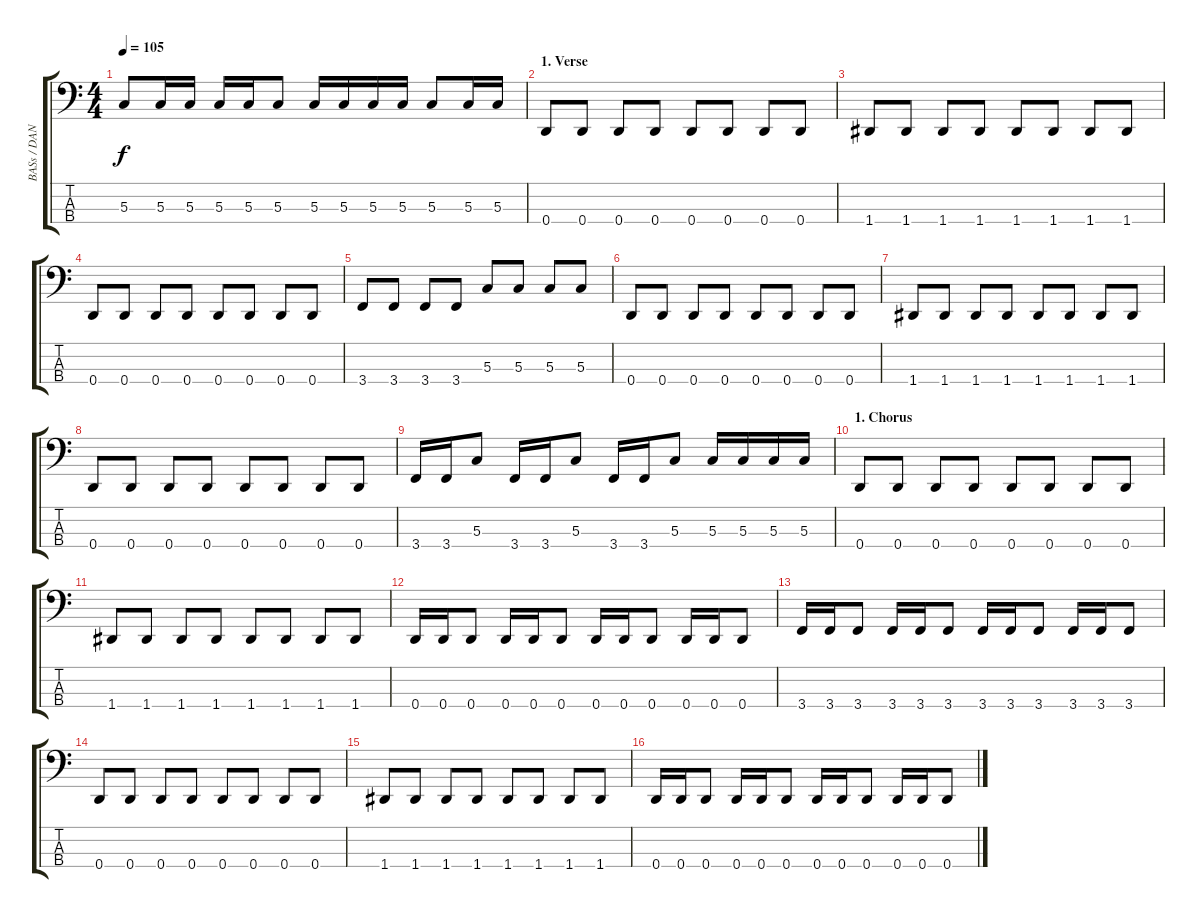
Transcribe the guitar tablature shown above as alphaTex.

\track ("BASs / DANNY" "BASs / DAN") {instrument electricbasspick}
\staff {score tabs}
\tuning (F2 C2 G1 D1) {hide}
\ts (4 4)
\tempo 105
\clef f4
\ks c
5.3.8{dy f} 5.3.16 5.3.16 5.3.16 5.3.16 5.3.8 5.3.16 5.3.16 5.3.16 5.3.16 5.3.8 5.3.16 5.3.16 |
\section ("" "1. Verse")
0.4.8{volume 11} 0.4.8 0.4.8 0.4.8 0.4.8 0.4.8 0.4.8 0.4.8 |
1.4.8 1.4.8 1.4.8 1.4.8 1.4.8 1.4.8 1.4.8 1.4.8 |
0.4.8 0.4.8 0.4.8 0.4.8 0.4.8 0.4.8 0.4.8 0.4.8 |
3.4.8 3.4.8 3.4.8 3.4.8 5.3.8 5.3.8 5.3.8 5.3.8 |
0.4.8 0.4.8 0.4.8 0.4.8 0.4.8 0.4.8 0.4.8 0.4.8 |
1.4.8 1.4.8 1.4.8 1.4.8 1.4.8 1.4.8 1.4.8 1.4.8 |
0.4.8 0.4.8 0.4.8 0.4.8 0.4.8 0.4.8 0.4.8 0.4.8 |
3.4.16 3.4.16 5.3.8 3.4.16 3.4.16 5.3.8 3.4.16 3.4.16 5.3.8 5.3.16 5.3.16 5.3.16 5.3.16 |
\section ("" "1. Chorus")
0.4.8 0.4.8 0.4.8 0.4.8 0.4.8 0.4.8 0.4.8 0.4.8 |
1.4.8 1.4.8 1.4.8 1.4.8 1.4.8 1.4.8 1.4.8 1.4.8 |
0.4.16 0.4.16 0.4.8 0.4.16 0.4.16 0.4.8 0.4.16 0.4.16 0.4.8 0.4.16 0.4.16 0.4.8 |
3.4.16 3.4.16 3.4.8 3.4.16 3.4.16 3.4.8 3.4.16 3.4.16 3.4.8 3.4.16 3.4.16 3.4.8 |
0.4.8 0.4.8 0.4.8 0.4.8 0.4.8 0.4.8 0.4.8 0.4.8 |
1.4.8 1.4.8 1.4.8 1.4.8 1.4.8 1.4.8 1.4.8 1.4.8 |
0.4.16 0.4.16 0.4.8 0.4.16 0.4.16 0.4.8 0.4.16 0.4.16 0.4.8 0.4.16 0.4.16 0.4.8
